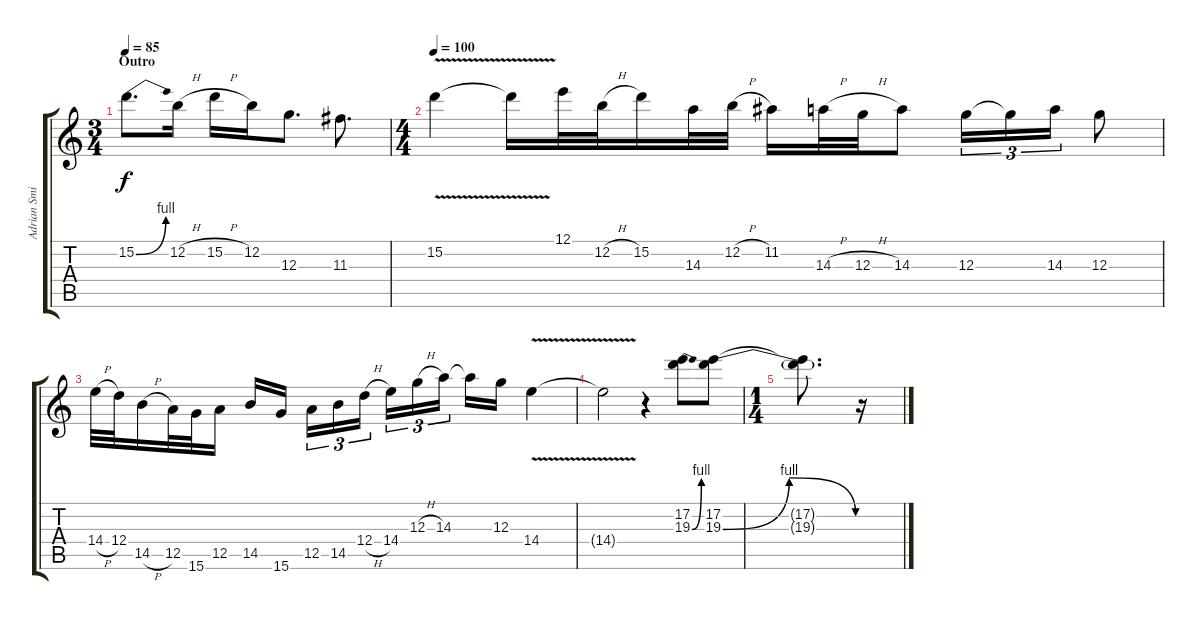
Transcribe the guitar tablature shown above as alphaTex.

\track ("Adrian Smith" "Adrian Smi") {instrument overdrivenguitar}
\staff {score tabs}
\tuning (E4 B3 G3 D3 A2 E2) {hide}
\ts (3 4)
\section ("" "Outro")
\tempo 85
\clef g2
\ks c
15.2{be (bend 0 0 60 4)}.8{d dy f} 12.2{h}.16 15.2{h}.16 12.2.16 12.3.8{d} 11.3.8{d} |
\ts (4 4)
\tempo 100
15.2{v}.4 15.2{t}.16 12.1.32 12.2{h}.32 15.2.16 14.3.32 12.2{h}.32 11.2.16 14.3{h}.32 12.3{h}.32 14.3.8 12.3.16{tu (3 2)} 12.3{t}.16{tu (3 2)} 14.3.16{tu (3 2)} 12.3.8 |
14.4{h}.32 12.4.32 14.5{h}.16 12.5.32 15.6.32 12.5.16 14.5.16 15.6.16{beam splitsecondary} 12.5.16{tu (3 2)} 14.5.16{tu (3 2)} 12.4{h}.16{tu (3 2)} 14.4.16{tu (3 2)} 12.3{h}.16{tu (3 2)} 14.3.16{tu (3 2) beam splitsecondary} 14.3{t}.16 12.3.16 14.4{v}.4 |
14.4{t}.2 r.4 (17.2 19.3{be (bend 0 0 60 4)}).8 (17.2 19.3{be (bendrelease 0 0 30 4 50 4 60 0)}).8 |
\ts (1 4)
(17.2{t} 19.3{t}).8{d} r.16
